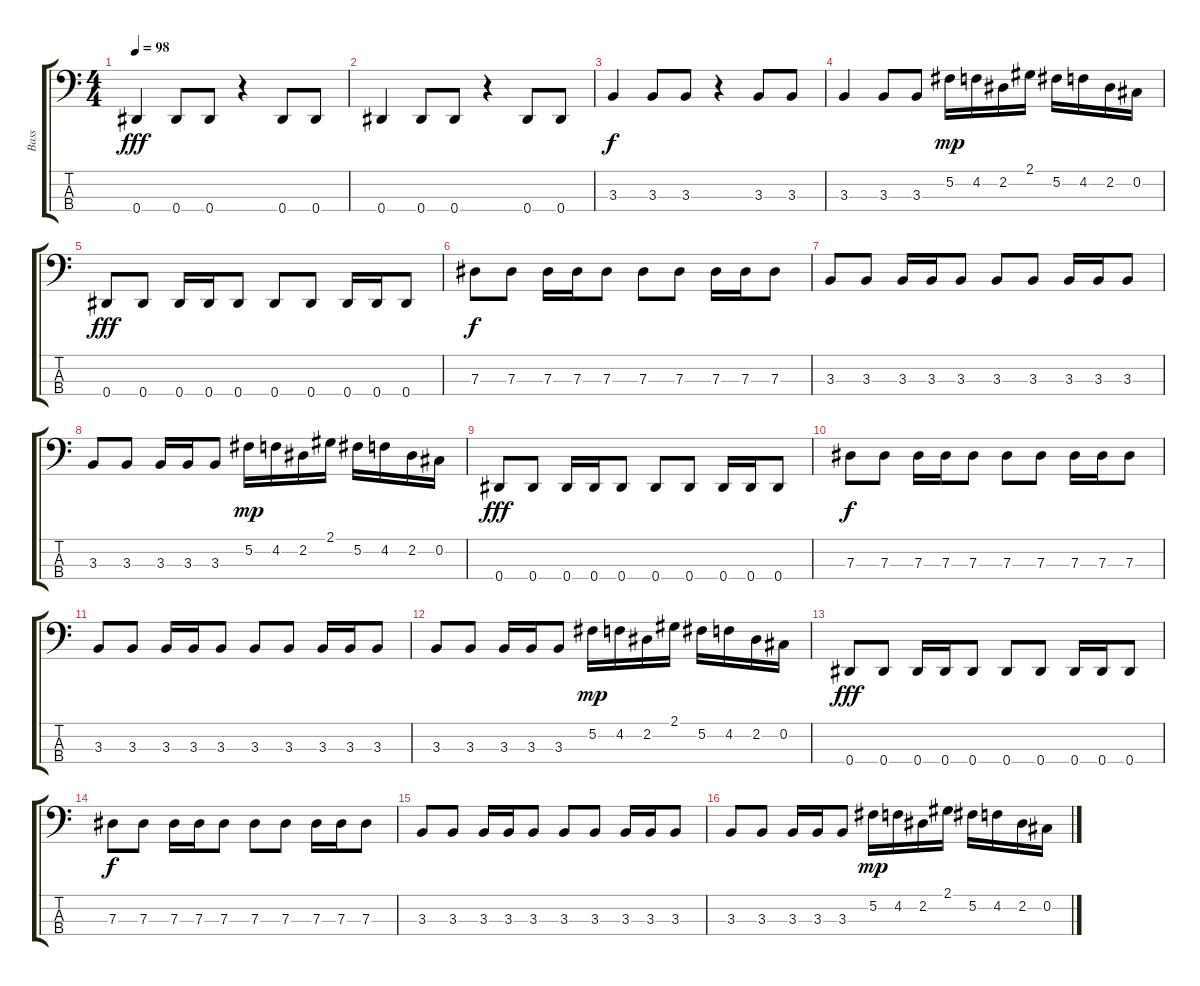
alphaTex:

\track ("Bass" "Bass") {instrument electricbassfinger}
\staff {score tabs}
\tuning (Gb2 Db2 Ab1 Eb1) {hide}
\ts (4 4)
\tempo 98
\clef f4
\ks c
0.4.4{dy fff} 0.4.8 0.4.8 r.4 0.4.8 0.4.8 |
0.4.4 0.4.8 0.4.8 r.4 0.4.8 0.4.8 |
3.3.4{dy f} 3.3.8 3.3.8 r.4 3.3.8 3.3.8 |
3.3.4 3.3.8 3.3.8 5.2.16{dy mp} 4.2.16 2.2.16 2.1.16 5.2.16 4.2.16 2.2.16 0.2.16 |
0.4.8{dy fff} 0.4.8 0.4.16 0.4.16 0.4.8 0.4.8 0.4.8 0.4.16 0.4.16 0.4.8 |
7.3.8{dy f} 7.3.8 7.3.16 7.3.16 7.3.8 7.3.8 7.3.8 7.3.16 7.3.16 7.3.8 |
3.3.8 3.3.8 3.3.16 3.3.16 3.3.8 3.3.8 3.3.8 3.3.16 3.3.16 3.3.8 |
3.3.8 3.3.8 3.3.16 3.3.16 3.3.8 5.2.16{dy mp} 4.2.16 2.2.16 2.1.16 5.2.16 4.2.16 2.2.16 0.2.16 |
0.4.8{dy fff} 0.4.8 0.4.16 0.4.16 0.4.8 0.4.8 0.4.8 0.4.16 0.4.16 0.4.8 |
7.3.8{dy f} 7.3.8 7.3.16 7.3.16 7.3.8 7.3.8 7.3.8 7.3.16 7.3.16 7.3.8 |
3.3.8 3.3.8 3.3.16 3.3.16 3.3.8 3.3.8 3.3.8 3.3.16 3.3.16 3.3.8 |
3.3.8 3.3.8 3.3.16 3.3.16 3.3.8 5.2.16{dy mp} 4.2.16 2.2.16 2.1.16 5.2.16 4.2.16 2.2.16 0.2.16 |
0.4.8{dy fff} 0.4.8 0.4.16 0.4.16 0.4.8 0.4.8 0.4.8 0.4.16 0.4.16 0.4.8 |
7.3.8{dy f} 7.3.8 7.3.16 7.3.16 7.3.8 7.3.8 7.3.8 7.3.16 7.3.16 7.3.8 |
3.3.8 3.3.8 3.3.16 3.3.16 3.3.8 3.3.8 3.3.8 3.3.16 3.3.16 3.3.8 |
3.3.8 3.3.8 3.3.16 3.3.16 3.3.8 5.2.16{dy mp} 4.2.16 2.2.16 2.1.16 5.2.16 4.2.16 2.2.16 0.2.16
